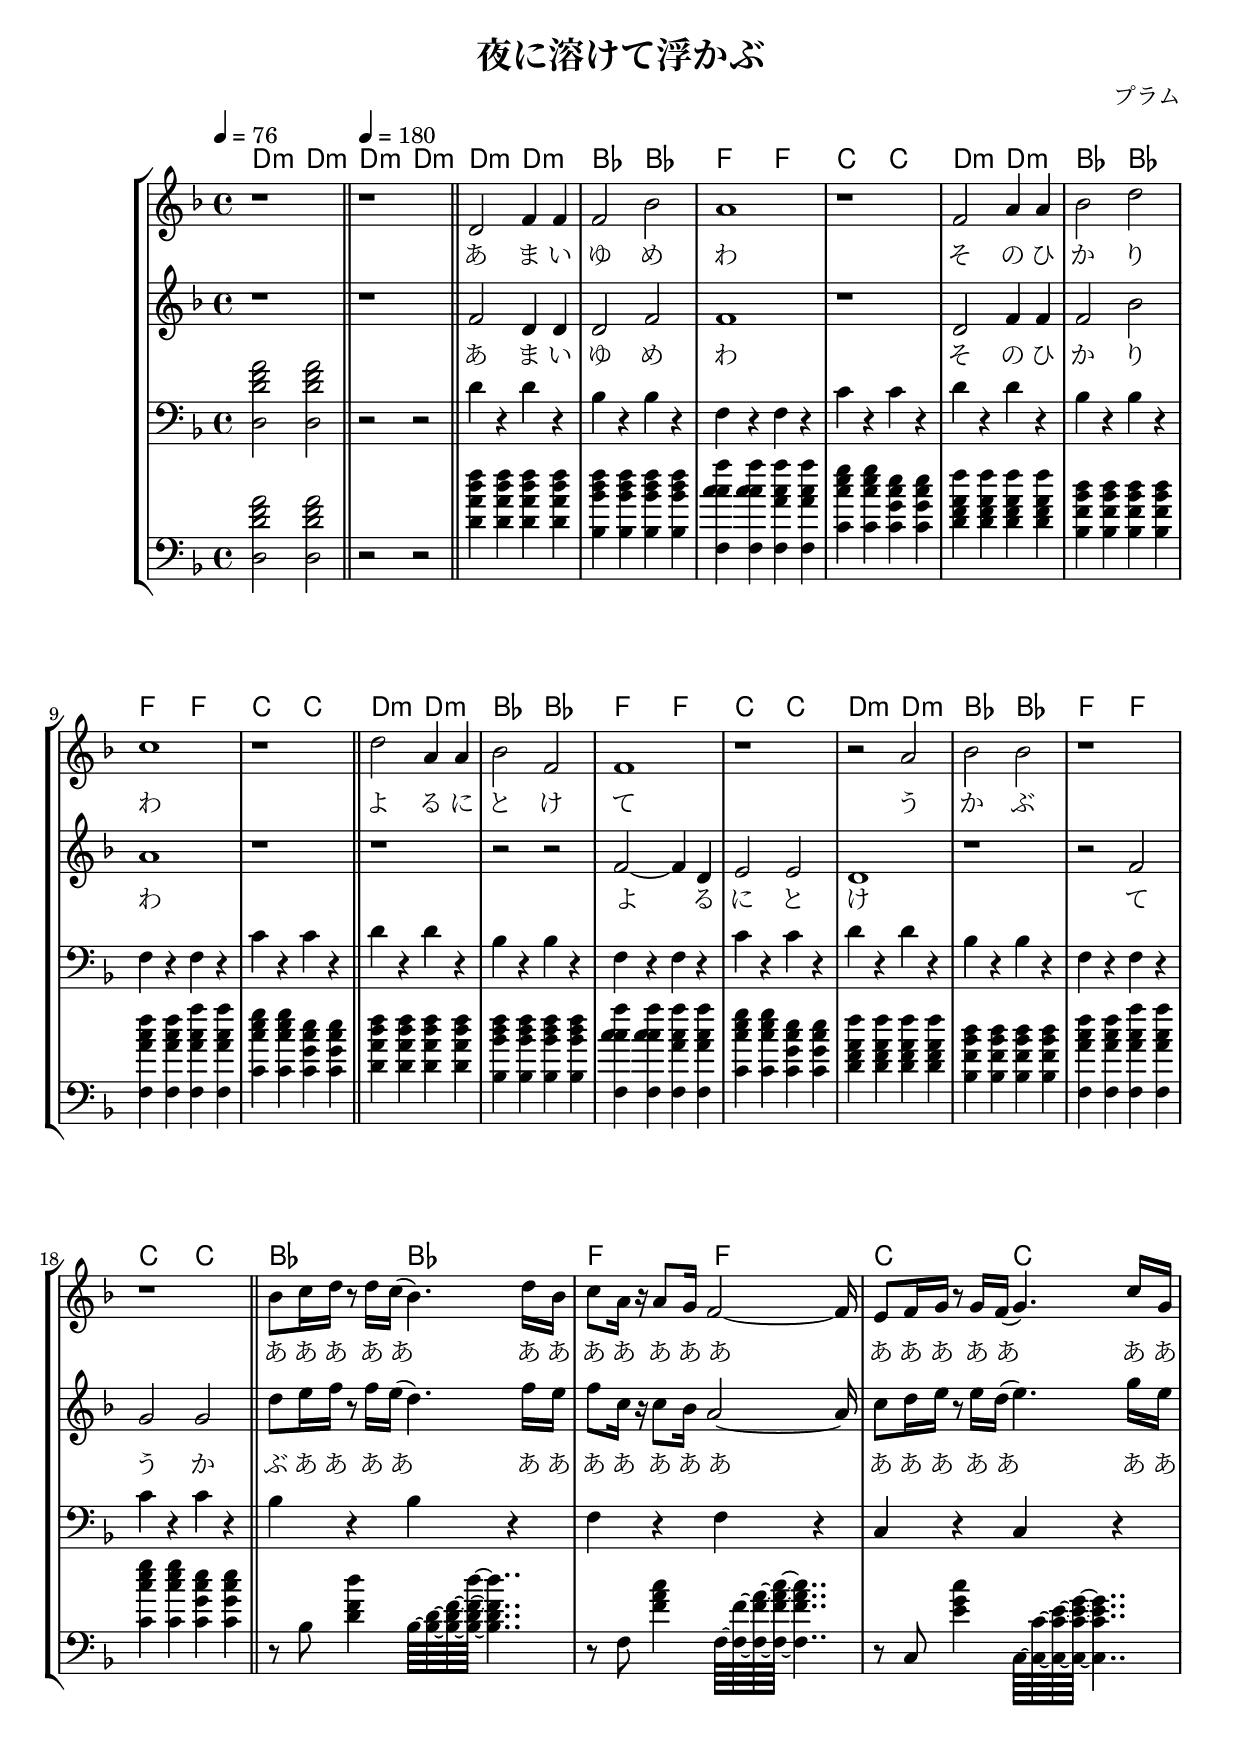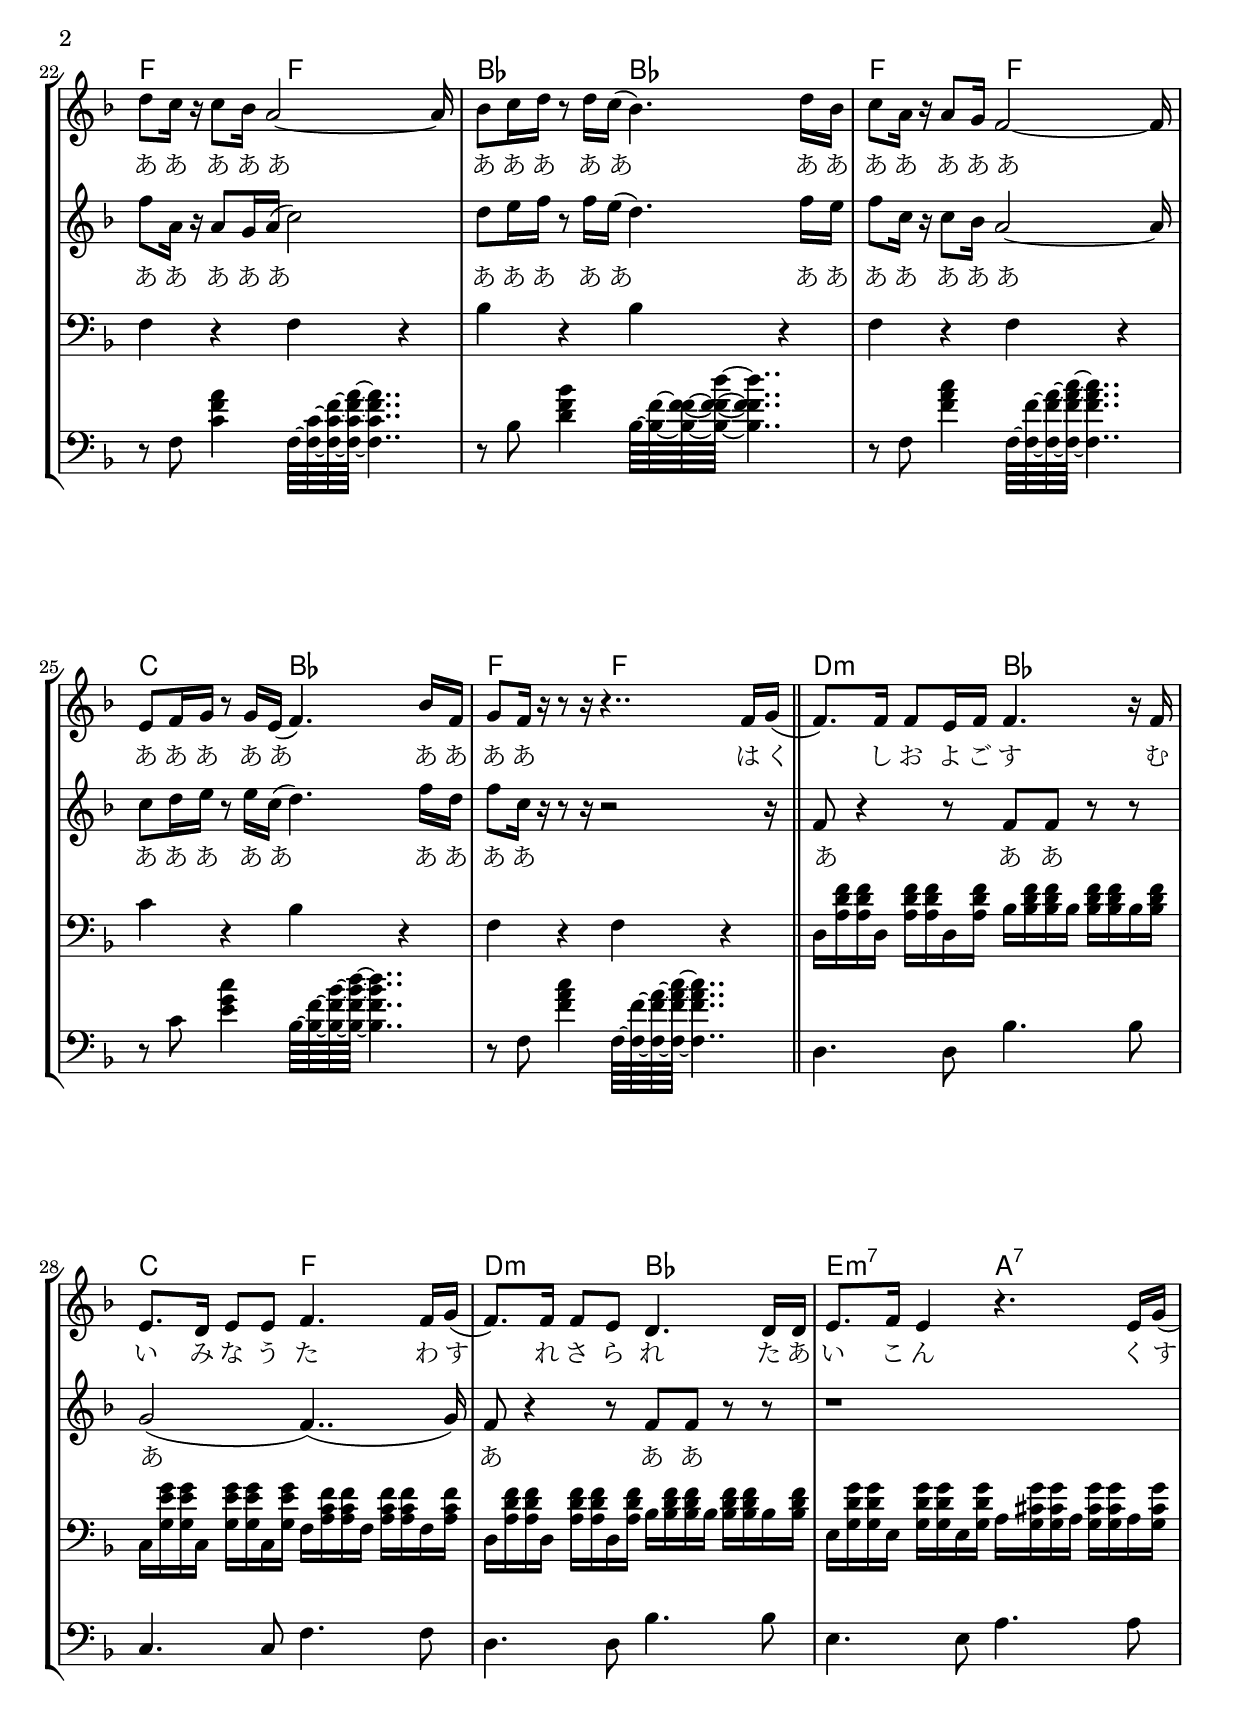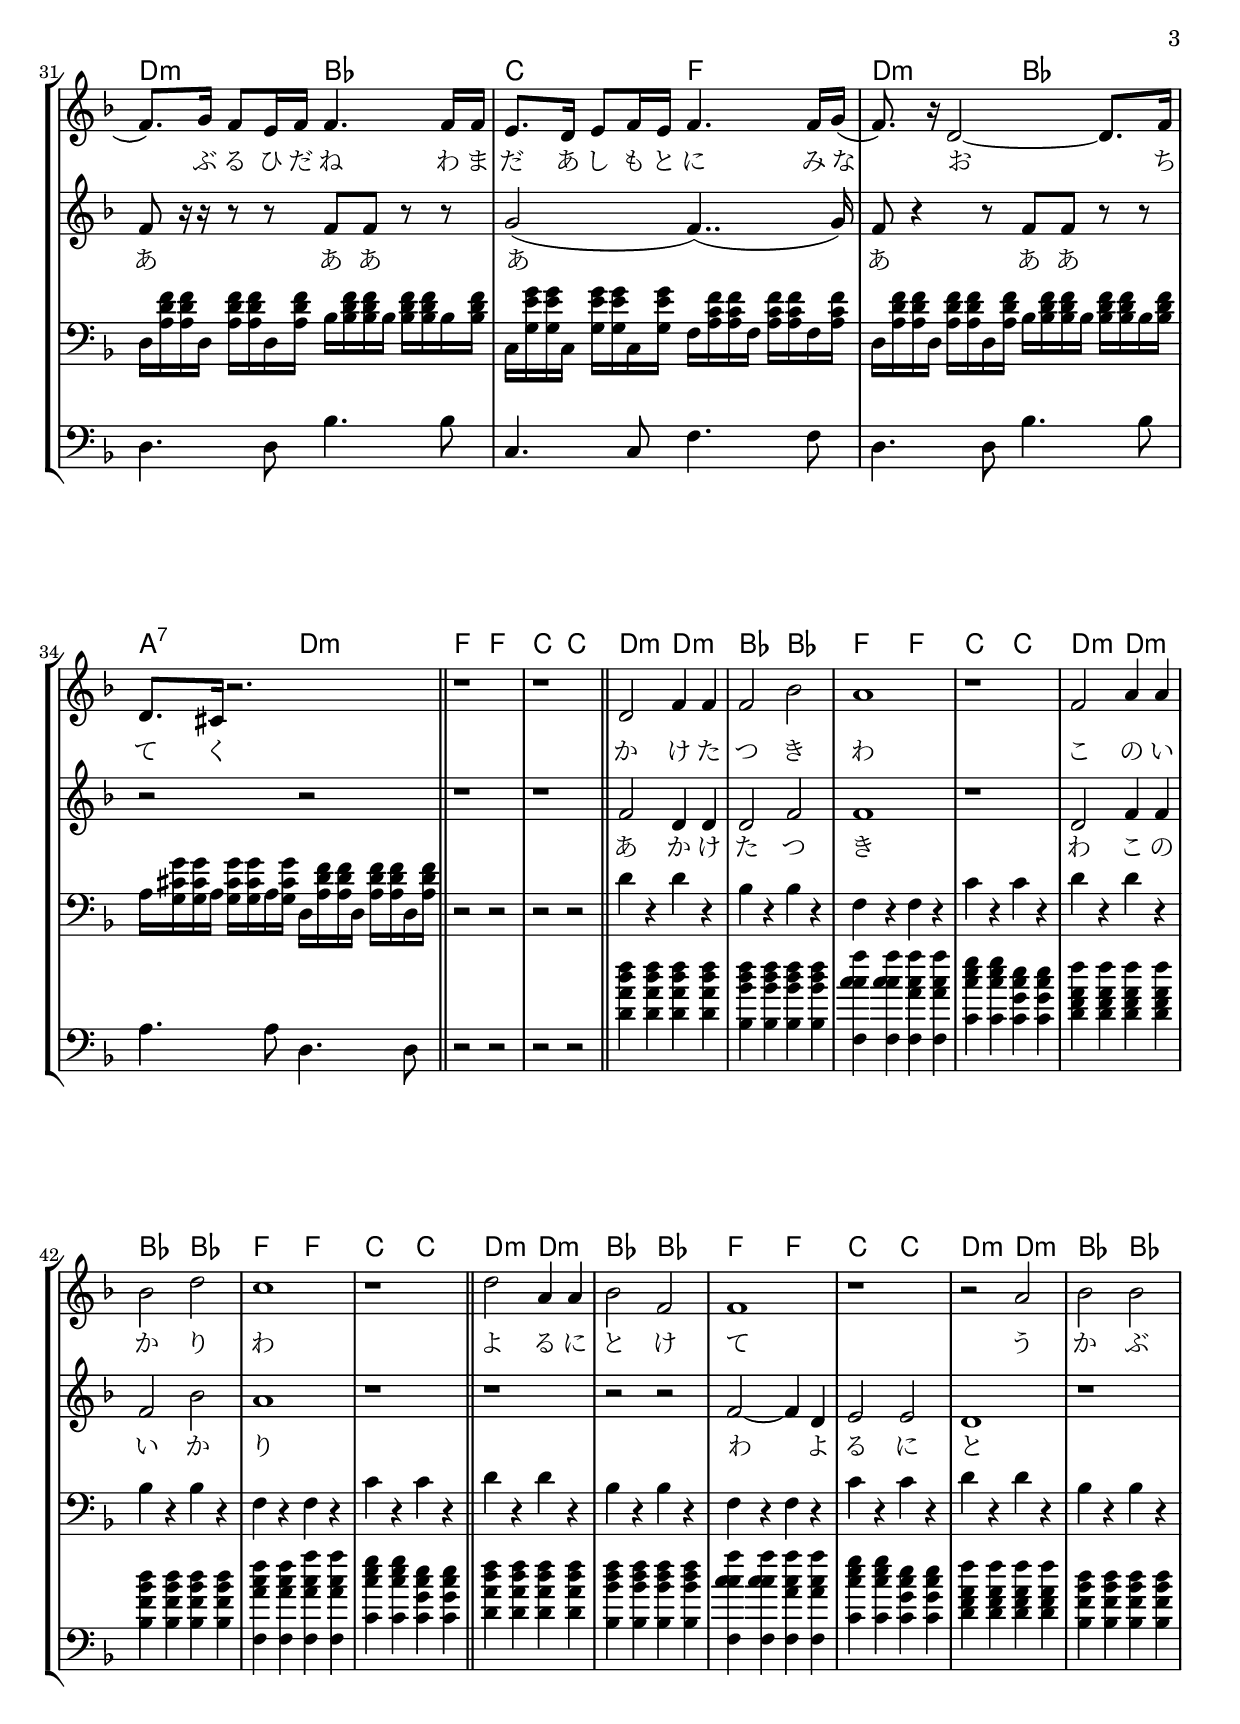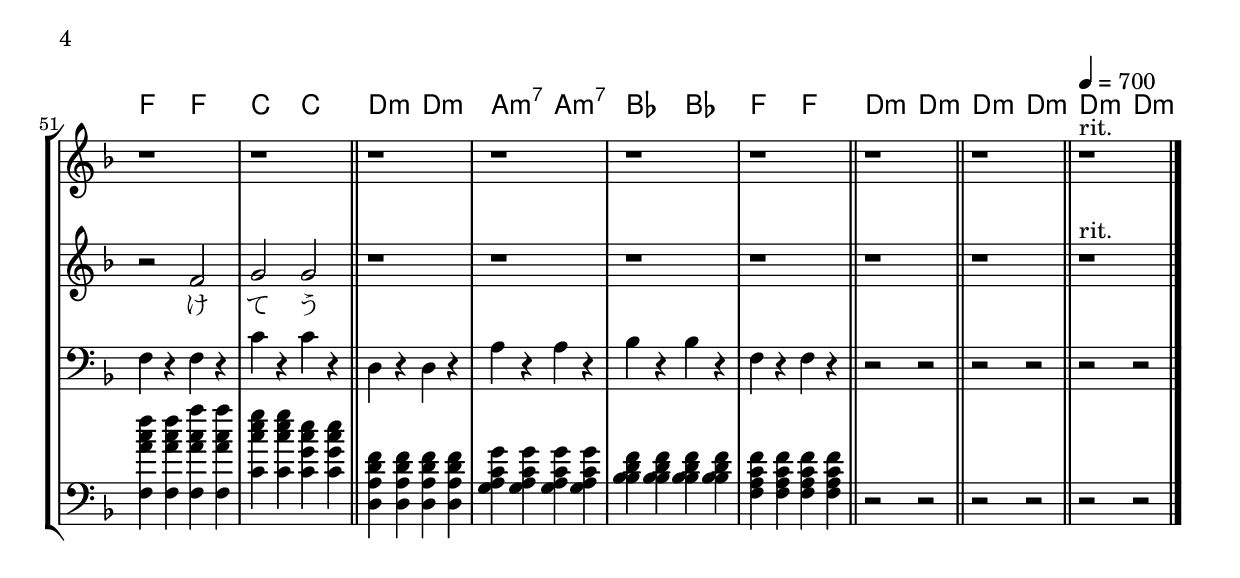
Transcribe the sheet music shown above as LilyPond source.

\version "2.12.1"

\header {
	title = \markup {夜に溶けて浮かぶ}
	composer = \markup \center-column {プラム}
}

harmony = \chordmode {
	d2:m d:m 

	d:m d:m 

	d:m d:m bes bes f f c c d:m d:m bes bes f f c c 

	d:m d:m bes bes f f c c d:m d:m bes bes f f c c 

	bes bes f f c c f f bes bes f f c bes f f 

	d:m bes c f d:m bes e:min7 a:7 d:m bes c f d:m bes a:7 d:m 

	f f c c 

	d:m d:m bes bes f f c c d:m d:m bes bes f f c c 

	d:m d:m bes bes f f c c d:m d:m bes bes f f c c 

	d:m d:m a:min7 a:min7 bes bes f f 

	d:m d:m 

	d:m d:m 

	d:m d:m 
}

melody = {
	\key f \major
	\tempo 4 = 76
	r1   
	\tempo 4 = 180
	r1   
	\set Staff.midiInstrument = #"fss0.34"
	d'2  f'4  f'4 
	f'2  bes'2 
	a'1 
	r1 
	f'2  a'4  a'4 
	bes'2  d''2 
	c''1 
	r1
	\set Staff.midiInstrument = #"fss0.34"
	d''2  a'4  a'4 
	bes'2  f'2 
	f'1 
	r1 
	r2  a'2 
	bes'2  bes'2
	r1 r1 	\set Staff.midiInstrument = #"Soprano Sax"
	bes'8  c''16  d''16  r8  d''16  c''16  (bes'4.)  d''16  bes'16 
	c''8  a'16  r16  a'8  g'16  f'2~f'16 
	e'8  f'16  g'16  r8  g'16  f'16  (g'4.)  c''16  g'16 
	d''8  c''16  r16  c''8  bes'16  a'2~a'16 
	bes'8  c''16  d''16  r8  d''16  c''16  (bes'4.)  d''16  bes'16 
	c''8  a'16  r16  a'8  g'16  f'2~f'16 
	e'8  f'16  g'16  r8  g'16  e'16  (f'4.)  bes'16  f'16 
	g'8  f'16  r16  r8  r16  r4..  	\set Staff.midiInstrument = #"fss0.34"
	f'16  g'16 
	(f'8.)  f'16  f'8  e'16  f'16  f'4.  r16  f'16 
	e'8.  d'16  e'8  e'8  f'4.  f'16  g'16 
	(f'8.)  f'16  f'8  e'8  d'4.  d'16  d'16 
	e'8.  f'16  e'4  r4.  e'16  g'16 
	(f'8.)  g'16  f'8  e'16  f'16  f'4.  f'16  f'16 
	e'8.  d'16  e'8  f'16  e'16  f'4.  f'16  g'16 
	(f'8.)  r16  d'2~d'8.  f'16 
	d'8.  cis'16  	r2. 	r1 | r1   
	\set Staff.midiInstrument = #"fss0.34"
	d'2  f'4  f'4 
	f'2  bes'2 
	a'1 
	r1 
	f'2  a'4  a'4 
	bes'2  d''2 
	c''1 
	r1
	\set Staff.midiInstrument = #"fss0.34"
	d''2  a'4  a'4 
	bes'2  f'2 
	f'1 
	r1 
	r2  a'2 
	bes'2  bes'2
	r1 r1 	r1 | r1 | r1 | r1   
	r1   
	r1   
	\tempo 4 = 700
	r1^"rit." \bar "|."
}

words = \lyricmode {
	
	
	あ  ま  い  ゆ  め  わ  そ  の  ひ  か  り  わ  
	よ  る  に  と  け  て  う  か  ぶ  
	あ  あ  あ  あ  あ  あ  あ  あ  あ  あ  あ  あ  あ  あ  あ  あ  あ  あ  あ  あ  あ  あ  あ  あ  あ  あ  あ  あ  あ  あ  あ  あ  あ  あ  あ  あ  あ  あ  あ  あ  あ  あ  あ  あ  あ  
	は  く  し  お  よ  ご  す  む  い  み  な  う  た  わ  す  れ  さ  ら  れ  た  あ  い  こ  ん  く  す  ぶ  る  ひ  だ  ね  わ  ま  だ  あ  し  も  と  に  み  な  お  ち  て  く  
	
	か  け  た  つ  き  わ  こ  の  い  か  り  わ  
	よ  る  に  と  け  て  う  か  ぶ  
	
	
	
	
}

secondmelody = {
	\key f \major
	\tempo 4 = 76
	r1   
	\tempo 4 = 180
	r1   
	\set Staff.midiInstrument = #"fss0.32"
	f'2  d'4  d'4 
	d'2  f'2 
	f'1 
	r1 
	d'2  f'4  f'4 
	f'2  bes'2 
	a'1 
	r1
	\set Staff.midiInstrument = #"fss0.32"
	r1~ 
	r2  r2 
	f'2  f'4  d'4 
	e'2  e'2 
	d'1 
	r1 
	r2  f'2 
	g'2  g'2
	\set Staff.midiInstrument = #"Trombone"
	d''8  e''16  f''16  r8  f''16  e''16  (d''4.)  f''16  e''16 
	f''8  c''16  r16  c''8  bes'16  a'2~a'16 
	c''8  d''16  e''16  r8  e''16  d''16  (e''4.)  g''16  e''16 
	f''8  a'16  r16  a'8  g'16  a'16  (c''2) 
	d''8  e''16  f''16  r8  f''16  e''16  (d''4.)  f''16  e''16 
	f''8  c''16  r16  c''8  bes'16  a'2~a'16 
	c''8  d''16  e''16  r8  e''16  c''16  (d''4.)  f''16  d''16 
	f''8  c''16  r16  r8  r16  r2~r16
	\set Staff.midiInstrument = #"Synth Drum"
	 f'8  r4  r8  f'8  f'8  r8  r8 
	g'2  (f'4..)  (g'16) 
	f'8  r4  r8  f'8  f'8  r8  r8 
	r1 
	f'8  r16  r16  r8  r8  f'8  f'8  r8  r8 
	g'2  (f'4..)  (g'16) 
	f'8  r4  r8  f'8  f'8  r8  r8 
	r2  r2
	r1 | r1   
	\set Staff.midiInstrument = #"fss0.32"
	f'2  d'4  d'4 
	d'2  f'2 
	f'1 
	r1 
	d'2  f'4  f'4 
	f'2  bes'2 
	a'1 
	r1
	\set Staff.midiInstrument = #"fss0.32"
	r1~ 
	r2  r2 
	f'2  f'4  d'4 
	e'2  e'2 
	d'1 
	r1 
	r2  f'2 
	g'2  g'2
	r1 | r1 | r1 | r1   
	r1   
	r1   
	\tempo 4 = 700
	r1^"rit." \bar "|."
}

secondwords = \lyricmode {
	
	
	あ  ま  い  ゆ  め  わ  そ  の  ひ  か  り  わ  
	よ  る  に  と  け  て  う  か  ぶ  
	あ  あ  あ  あ  あ  あ  あ  あ  あ  あ  あ  あ  あ  あ  あ  あ  あ  あ  あ  あ  あ  あ  あ  あ  あ  あ  あ  あ  あ  あ  あ  あ  あ  あ  あ  あ  あ  あ  あ  あ  あ  あ  あ  あ  あ  
	あ  あ  あ  あ  あ  あ  あ  あ  あ  あ  あ  あ  あ  あ  
	
	か  け  た  つ  き  わ  こ  の  い  か  り  わ  
	よ  る  に  と  け  て  う  か  ぶ  
	
	
	
	
}

tempochange = {
	\tempo 4 = 76
	r1 \bar "||"
	\tempo 4 = 180
	r1 \bar "||"
	\tempo 4 = 180
	r1 | r1 | r1 | r1 | r1 | r1 | r1 | r1 \bar "||"
	\tempo 4 = 180
	r1 | r1 | r1 | r1 | r1 | r1 | r1 | r1 \bar "||"
	\tempo 4 = 180
	r1 | r1 | r1 | r1 | r1 | r1 | r1 | r1 \bar "||"
	\tempo 4 = 180
	r1 | r1 | r1 | r1 | r1 | r1 | r1 | r1 \bar "||"
	\tempo 4 = 180
	r1 | r1 \bar "||"
	\tempo 4 = 180
	r1 | r1 | r1 | r1 | r1 | r1 | r1 | r1 \bar "||"
	\tempo 4 = 180
	r1 | r1 | r1 | r1 | r1 | r1 | r1 | r1 \bar "||"
	\tempo 4 = 180
	r1 | r1 | r1 | r1 \bar "||"
	\tempo 4 = 180
	r1 \bar "||"
	\tempo 4 = 180
	r1 \bar "||"
	\tempo 4 = 700
	\tempo 4 = 525 r2 \tempo 4 = 466 r2 \bar "|."
}

mainacc = {
	\clef bass
	\set Staff.midiInstrument = #"FX 2 (soundtrack)"
	\key f \major
	\tempo 4 = 76
	<d d' f' a'>2
	<d d' f' a'>2
	\bar "||"

	\set Staff.midiInstrument = #"Acoustic grand"
	\tempo 4 = 180
	r2
	r2
	\bar "||"

	\set Staff.midiInstrument = #"Orchestra Hit"
	d'4 r4
	d'4 r4
	bes4 r4
	bes4 r4
	f4 r4
	f4 r4
	c'4 r4
	c'4 r4
	d'4 r4
	d'4 r4
	bes4 r4
	bes4 r4
	f4 r4
	f4 r4
	c'4 r4
	c'4 r4
	\bar "||"

	\set Staff.midiInstrument = #"Orchestra Hit"
	d'4 r4
	d'4 r4
	bes4 r4
	bes4 r4
	f4 r4
	f4 r4
	c'4 r4
	c'4 r4
	d'4 r4
	d'4 r4
	bes4 r4
	bes4 r4
	f4 r4
	f4 r4
	c'4 r4
	c'4 r4
	\bar "||"

	\set Staff.midiInstrument = #"FX 2 (soundtrack)"
	bes4 r4
	bes4 r4
	f4 r4
	f4 r4
	c4 r4
	c4 r4
	f4 r4
	f4 r4
	bes4 r4
	bes4 r4
	f4 r4
	f4 r4
	c'4 r4
	bes4 r4
	f4 r4
	f4 r4
	\bar "||"

	\set Staff.midiInstrument = #"Electric Grand"
	d16 <a d' f'>16 <a d' f'>16 d16   <a d' f'>16 <a d' f'>16 d16 <a d' f'>16
	bes16 <bes d' f'>16 <bes d' f'>16 bes16   <bes d' f'>16 <bes d' f'>16 bes16 <bes d' f'>16
	c16 <g e' g'>16 <g e' g'>16 c16   <g e' g'>16 <g e' g'>16 c16 <g e' g'>16
	f16 <a c' f'>16 <a c' f'>16 f16   <a c' f'>16 <a c' f'>16 f16 <a c' f'>16
	d16 <a d' f'>16 <a d' f'>16 d16   <a d' f'>16 <a d' f'>16 d16 <a d' f'>16
	bes16 <bes d' f'>16 <bes d' f'>16 bes16   <bes d' f'>16 <bes d' f'>16 bes16 <bes d' f'>16
	e16 <g d' g'>16 <g d' g'>16 e16   <g d' g'>16 <g d' g'>16 e16 <g d' g'>16
	a16 <g cis' g'>16 <g cis' g'>16 a16   <g cis' g'>16 <g cis' g'>16 a16 <g cis' g'>16
	d16 <a d' f'>16 <a d' f'>16 d16   <a d' f'>16 <a d' f'>16 d16 <a d' f'>16
	bes16 <bes d' f'>16 <bes d' f'>16 bes16   <bes d' f'>16 <bes d' f'>16 bes16 <bes d' f'>16
	c16 <g e' g'>16 <g e' g'>16 c16   <g e' g'>16 <g e' g'>16 c16 <g e' g'>16
	f16 <a c' f'>16 <a c' f'>16 f16   <a c' f'>16 <a c' f'>16 f16 <a c' f'>16
	d16 <a d' f'>16 <a d' f'>16 d16   <a d' f'>16 <a d' f'>16 d16 <a d' f'>16
	bes16 <bes d' f'>16 <bes d' f'>16 bes16   <bes d' f'>16 <bes d' f'>16 bes16 <bes d' f'>16
	a16 <g cis' g'>16 <g cis' g'>16 a16   <g cis' g'>16 <g cis' g'>16 a16 <g cis' g'>16
	d16 <a d' f'>16 <a d' f'>16 d16   <a d' f'>16 <a d' f'>16 d16 <a d' f'>16
	\bar "||"

	\set Staff.midiInstrument = #"Acoustic grand"
	r2
	r2
	r2
	r2
	\bar "||"

	\set Staff.midiInstrument = #"Orchestra Hit"
	d'4 r4
	d'4 r4
	bes4 r4
	bes4 r4
	f4 r4
	f4 r4
	c'4 r4
	c'4 r4
	d'4 r4
	d'4 r4
	bes4 r4
	bes4 r4
	f4 r4
	f4 r4
	c'4 r4
	c'4 r4
	\bar "||"

	\set Staff.midiInstrument = #"Orchestra Hit"
	d'4 r4
	d'4 r4
	bes4 r4
	bes4 r4
	f4 r4
	f4 r4
	c'4 r4
	c'4 r4
	d'4 r4
	d'4 r4
	bes4 r4
	bes4 r4
	f4 r4
	f4 r4
	c'4 r4
	c'4 r4
	\bar "||"

	\set Staff.midiInstrument = #"Orchestra Hit"
	d4 r4
	d4 r4
	a4 r4
	a4 r4
	bes4 r4
	bes4 r4
	f4 r4
	f4 r4
	\bar "||"

	\set Staff.midiInstrument = #"Acoustic grand"
	r2
	r2
	\bar "||"

	\set Staff.midiInstrument = #"Acoustic grand"
	r2
	r2
	\bar "||"

	\set Staff.midiInstrument = #"Acoustic grand"
	\tempo 4 = 700
	r2
	r2
	\bar "|."
}

subacc = {
	\clef bass
	\set Staff.midiInstrument = #"FX 7 (echoes)"
	\key f \major
	\tempo 4 = 76
	<d d' f' a'>2
	<d d' f' a'>2
	\bar "||"

	\set Staff.midiInstrument = #"Acoustic grand"
	\tempo 4 = 180
	r2
	r2
	\bar "||"

	\set Staff.midiInstrument = #"Electric Grand"
	<d' a' d'' f''>4 <d' a' d'' f''>4
	<d' a' d'' f''>4 <d' a' d'' f''>4
	<bes bes' d'' f''>4 <bes bes' d'' f''>4
	<bes bes' d'' f''>4 <bes bes' d'' f''>4
	<f c'' c'' a''>4 <f c'' c'' a''>4
	<f a' c'' a''>4 <f a' c'' a''>4
	<c' c'' e'' g''>4 <c' c'' e'' g''>4
	<c' g' c'' e''>4 <c' g' c'' e''>4
	<d' f' a' f''>4 <d' f' a' f''>4
	<d' f' a' f''>4 <d' f' a' f''>4
	<bes f' bes' d''>4 <bes f' bes' d''>4
	<bes f' bes' d''>4 <bes f' bes' d''>4
	<f a' c'' f''>4 <f a' c'' f''>4
	<f a' c'' a''>4 <f a' c'' a''>4
	<c' c'' e'' g''>4 <c' c'' e'' g''>4
	<c' g' c'' e''>4 <c' g' c'' e''>4
	\bar "||"

	\set Staff.midiInstrument = #"Electric Grand"
	<d' a' d'' f''>4 <d' a' d'' f''>4
	<d' a' d'' f''>4 <d' a' d'' f''>4
	<bes bes' d'' f''>4 <bes bes' d'' f''>4
	<bes bes' d'' f''>4 <bes bes' d'' f''>4
	<f c'' c'' a''>4 <f c'' c'' a''>4
	<f a' c'' a''>4 <f a' c'' a''>4
	<c' c'' e'' g''>4 <c' c'' e'' g''>4
	<c' g' c'' e''>4 <c' g' c'' e''>4
	<d' f' a' f''>4 <d' f' a' f''>4
	<d' f' a' f''>4 <d' f' a' f''>4
	<bes f' bes' d''>4 <bes f' bes' d''>4
	<bes f' bes' d''>4 <bes f' bes' d''>4
	<f a' c'' f''>4 <f a' c'' f''>4
	<f a' c'' a''>4 <f a' c'' a''>4
	<c' c'' e'' g''>4 <c' c'' e'' g''>4
	<c' g' c'' e''>4 <c' g' c'' e''>4
	\bar "||"

	\set Staff.midiInstrument = #"Electric Grand"
	r8 bes8 <d' f' d''>4
	bes64~ <bes~ d'~> <bes~ d'~ f'~> <bes d' f' d''>~ <bes d' f' d''>4..
	r8 f8 <f' a' c''>4
	f64~ <f~ f'~> <f~ f'~ a'~> <f f' a' c''>~ <f f' a' c''>4..
	r8 c8 <e' g' c''>4
	c64~ <c~ c'~> <c~ c'~ e'~> <c c' e' g'>~ <c c' e' g'>4..
	r8 f8 <c' f' a'>4
	f64~ <f~ c'~> <f~ c'~ f'~> <f c' f' a'>~ <f c' f' a'>4..
	r8 bes8 <d' f' bes'>4
	bes64~ <bes~ f'~> <bes~ f'~ f'~> <bes f' f' d''>~ <bes f' f' d''>4..
	r8 f8 <f' a' c''>4
	f64~ <f~ f'~> <f~ f'~ a'~> <f f' a' c''>~ <f f' a' c''>4..
	r8 c'8 <e' g' c''>4
	bes64~ <bes~ f'~> <bes~ f'~ bes'~> <bes f' bes' d''>~ <bes f' bes' d''>4..
	r8 f8 <f' a' c''>4
	f64~ <f~ f'~> <f~ f'~ a'~> <f f' a' c''>~ <f f' a' c''>4..
	\bar "||"

	\set Staff.midiInstrument = #"Synth Bass 1"
	d4.d8
	bes4.bes8
	c4.c8
	f4.f8
	d4.d8
	bes4.bes8
	e4.e8
	a4.a8
	d4.d8
	bes4.bes8
	c4.c8
	f4.f8
	d4.d8
	bes4.bes8
	a4.a8
	d4.d8
	\bar "||"

	\set Staff.midiInstrument = #"Acoustic grand"
	r2
	r2
	r2
	r2
	\bar "||"

	\set Staff.midiInstrument = #"Electric Grand"
	<d' a' d'' f''>4 <d' a' d'' f''>4
	<d' a' d'' f''>4 <d' a' d'' f''>4
	<bes bes' d'' f''>4 <bes bes' d'' f''>4
	<bes bes' d'' f''>4 <bes bes' d'' f''>4
	<f c'' c'' a''>4 <f c'' c'' a''>4
	<f a' c'' a''>4 <f a' c'' a''>4
	<c' c'' e'' g''>4 <c' c'' e'' g''>4
	<c' g' c'' e''>4 <c' g' c'' e''>4
	<d' f' a' f''>4 <d' f' a' f''>4
	<d' f' a' f''>4 <d' f' a' f''>4
	<bes f' bes' d''>4 <bes f' bes' d''>4
	<bes f' bes' d''>4 <bes f' bes' d''>4
	<f a' c'' f''>4 <f a' c'' f''>4
	<f a' c'' a''>4 <f a' c'' a''>4
	<c' c'' e'' g''>4 <c' c'' e'' g''>4
	<c' g' c'' e''>4 <c' g' c'' e''>4
	\bar "||"

	\set Staff.midiInstrument = #"Electric Grand"
	<d' a' d'' f''>4 <d' a' d'' f''>4
	<d' a' d'' f''>4 <d' a' d'' f''>4
	<bes bes' d'' f''>4 <bes bes' d'' f''>4
	<bes bes' d'' f''>4 <bes bes' d'' f''>4
	<f c'' c'' a''>4 <f c'' c'' a''>4
	<f a' c'' a''>4 <f a' c'' a''>4
	<c' c'' e'' g''>4 <c' c'' e'' g''>4
	<c' g' c'' e''>4 <c' g' c'' e''>4
	<d' f' a' f''>4 <d' f' a' f''>4
	<d' f' a' f''>4 <d' f' a' f''>4
	<bes f' bes' d''>4 <bes f' bes' d''>4
	<bes f' bes' d''>4 <bes f' bes' d''>4
	<f a' c'' f''>4 <f a' c'' f''>4
	<f a' c'' a''>4 <f a' c'' a''>4
	<c' c'' e'' g''>4 <c' c'' e'' g''>4
	<c' g' c'' e''>4 <c' g' c'' e''>4
	\bar "||"

	\set Staff.midiInstrument = #"Electric Grand"
	<d a d' f'>4 <d a d' f'>4
	<d a d' f'>4 <d a d' f'>4
	<a g c' g'>4 <a g c' g'>4
	<a g c' g'>4 <a g c' g'>4
	<bes bes d' f'>4 <bes bes d' f'>4
	<bes bes d' f'>4 <bes bes d' f'>4
	<f a c' f'>4 <f a c' f'>4
	<f a c' f'>4 <f a c' f'>4
	\bar "||"

	\set Staff.midiInstrument = #"Acoustic grand"
	r2
	r2
	\bar "||"

	\set Staff.midiInstrument = #"Acoustic grand"
	r2
	r2
	\bar "||"

	\set Staff.midiInstrument = #"Acoustic grand"
	\tempo 4 = 700
	r2
	r2
	\bar "|."
}

percA = {
	\drummode {
	r1 \bar "||"
	hh4 hh4 hh4 hh4  \bar "||"
	r4 hh4 hh4 hh4  |hh4 hh4 hh4 hh4  |hh4 hh4 hh4 hh4  |hh4 hh4 hh4 hh4  |r4 hh4 hh4 hh4  |hh4 hh4 hh4 hh4  |hh4 hh4 hh4 hh4  |hh4 hh4 hh4 hh4  \bar "||"
	r4 hh4 hh4 hh4  |hh4 hh4 hh4 hh4  |hh4 hh4 hh4 hh4  |hh4 hh4 hh4 hh4  |r4 hh4 hh4 hh4  |hh4 hh4 hh4 hh4  |hh4 hh4 hh4 hh4  |hh4 hh4 hh4 hh4  \bar "||"
	r4 hh4 hh4 hh4  |hh4 hh4 hh4 hh4  |hh4 hh4 hh4 hh4  |hh4 hh4 hh4 hh4  |r4 hh4 hh4 hh4  |hh4 hh4 hh4 hh4  |hh4 hh4 hh4 hh4  |r1  \bar "||"
	hh8 hh8 hh8 hh8 hh8 hh8 hh8 hh8  |hh8 hh8 hh8 hh8 hh4 hh8 hh8  |hh8 hh8 hh8 hh8 hh8 hh8 hh8 hh8  |hh8 hh8 hh8 hh2 r8  |hh8 hh8 hh8 hh8 hh8 hh8 hh8 hh8  |hh8 hh8 hh8 hh8 hh4 hh8 hh8  |hh8 hh8 hh8 hh8 hh8 hh8 hh8 hh8  |r8 hh2. r8  \bar "||"
	r4 hh4 hh4 hh4  |hh4 hh4 hh4 hh4  \bar "||"
	r4 hh4 hh4 hh4  |hh4 hh4 hh4 hh4  |hh4 hh4 hh4 hh4  |hh4 hh4 hh4 hh4  |r4 hh4 hh4 hh4  |hh4 hh4 hh4 hh4  |hh4 hh4 hh4 hh4  |hh4 hh4 hh4 hh4  \bar "||"
	r4 hh4 hh4 hh4  |hh4 hh4 hh4 hh4  |hh4 hh4 hh4 hh4  |hh4 hh4 hh4 hh4  |r4 hh4 hh4 hh4  |hh4 hh4 hh4 hh4  |hh4 hh4 hh4 hh4  |hh4 hh4 hh4 hh4  \bar "||"
	r4 hh4 hh4 hh4  |hh4 hh4 hh4 hh4  |hh4 hh4 hh4 hh4  |hh4 hh4 hh4 hh4  \bar "||"
	hh4 hh4 hh4 hh4  \bar "||"
	hh4 hh4 hh4 hh4  \bar "||"
	r1 \bar "|."
	}
}

percB = {
	\drummode {
	r1 \bar "||"
	r8 hhp4 hhp2 r8  \bar "||"
	r8 hhp4 hhp4 hhp4 hhp8  |r8 hhp4 hhp4 hhp4 hhp8  |r8 hhp4 hhp4 hhp4 hhp8  |r8 hhp4 hhp4 hhp4 hhp8  |r8 hhp4 hhp4 hhp4 hhp8  |r8 hhp4 hhp4 hhp4 hhp8  |r8 hhp4 hhp4 hhp4 hhp8  |r8 hhp4 hhp2 r8  \bar "||"
	r8 hhp4 hhp4 hhp4 hhp8  |r8 hhp4 hhp4 hhp4 hhp8  |r8 hhp4 hhp4 hhp4 hhp8  |r8 hhp4 hhp4 hhp4 hhp8  |r8 hhp4 hhp4 hhp4 hhp8  |r8 hhp4 hhp4 hhp4 hhp8  |r8 hhp4 hhp4 hhp4 hhp8  |r8 hhp4 hhp2 r8  \bar "||"
	r4 sn8 sn4. sn4  |r4 sn8 sn4. sn4  |r4 sn8 sn4. sn4  |r4 sn8 sn4. sn4  |r4 sn8 sn4. sn4  |r4 sn8 sn4. sn4  |r4 sn8 sn4. sn4  |sn16 sn16 sn16 sn16 sn16 sn16 sn16 sn16 sn16 sn16 sn16 sn16 sn16 sn16 sn16 sn16  \bar "||"
	r4 sn8. sn8 sn8. sn8. sn16  |r4 sn8. sn8 sn8. sn4  |r4 sn8. sn8 sn8. sn8. sn16  |r8 sn8 sn4 sn8 sn16 sn8 sn8 sn16  |r4 sn8. sn8 sn8. sn8. sn16  |r4 sn8. sn8 sn8. sn4  |r4 sn8. sn8 sn8. sn8. sn16  |r4 sn2 sn4  \bar "||"
	r8 hhp4 hhp4 hhp4 hhp8  |r8 hhp4 hhp2 r8  \bar "||"
	r8 hhp4 hhp4 hhp4 hhp8  |r8 hhp4 hhp4 hhp4 hhp8  |r8 hhp4 hhp4 hhp4 hhp8  |r8 hhp4 hhp4 hhp4 hhp8  |r8 hhp4 hhp4 hhp4 hhp8  |r8 hhp4 hhp4 hhp4 hhp8  |r8 hhp4 hhp4 hhp4 hhp8  |r8 hhp4 hhp2 r8  \bar "||"
	r8 hhp4 hhp4 hhp4 hhp8  |r8 hhp4 hhp4 hhp4 hhp8  |r8 hhp4 hhp4 hhp4 hhp8  |r8 hhp4 hhp4 hhp4 hhp8  |r8 hhp4 hhp4 hhp4 hhp8  |r8 hhp4 hhp4 hhp4 hhp8  |r8 hhp4 hhp4 hhp4 hhp8  |r8 hhp4 hhp2 r8  \bar "||"
	r8 hhp4 hhp4 hhp4 hhp8  |r8 hhp4 hhp4 hhp4 hhp8  |r8 hhp4 hhp4 hhp4 hhp8  |r8 hhp4 hhp2 r8  \bar "||"
	r8 hhp4 hhp2 r8  \bar "||"
	r8 hhp4 hhp2 r8  \bar "||"
	r1 \bar "|."
	}
}

percC = {
	\drummode {
	r1 \bar "||"
	r4 sn4 r16 sn16 sn8. sn16 sn16 sn16  \bar "||"
	r4 sn2 sn4  |r4 sn2 sn8. sn16  |r4 sn2 sn4  |r4 sn2 sn8. sn16  |r4 sn2 sn4  |r4 sn2 sn8. sn16  |r4 sn2 sn4  |r4 sn4 r16 sn16 sn8. sn16 sn16 sn16  \bar "||"
	r4 sn2 sn4  |r4 sn2 sn8. sn16  |r4 sn2 sn4  |r4 sn2 sn8. sn16  |r4 sn2 sn4  |r4 sn2 sn8. sn16  |r4 sn2 sn4  |r4 sn4 r16 sn16 sn8. sn16 sn16 sn16  \bar "||"
	bd4 bd4 bd4 bd4  |bd4 bd4 bd4 bd8 bd8  |bd4 bd4 bd4 bd4  |bd4 bd4 bd4 bd8 bd8  |bd4 bd4 bd4 bd4  |bd4 bd4 bd4 bd8 bd8  |bd4 bd4 bd4 bd4  |bd4 bd4 bd8 bd8 bd8 bd8  \bar "||"
	bd8 bd4 bd2 bd8  |bd8 bd2 bd4.  |bd8 bd4 bd2 bd8  |bd4 r16 bd8. bd2  |bd8 bd4 bd2 bd8  |bd8 bd2 bd4.  |bd8 bd4 bd2 bd8  |bd8 bd4. bd4. bd8  \bar "||"
	r4 sn2 sn4  |r4 sn4 r16 sn16 sn8. sn16 sn16 sn16  \bar "||"
	r4 sn2 sn4  |r4 sn2 sn8. sn16  |r4 sn2 sn4  |r4 sn2 sn8. sn16  |r4 sn2 sn4  |r4 sn2 sn8. sn16  |r4 sn2 sn4  |r4 sn4 r16 sn16 sn8. sn16 sn16 sn16  \bar "||"
	r4 sn2 sn4  |r4 sn2 sn8. sn16  |r4 sn2 sn4  |r4 sn2 sn8. sn16  |r4 sn2 sn4  |r4 sn2 sn8. sn16  |r4 sn2 sn4  |r4 sn4 r16 sn16 sn8. sn16 sn16 sn16  \bar "||"
	r4 sn2 sn4  |r4 sn2 sn8. sn16  |r4 sn2 sn4  |r4 sn4 r16 sn16 sn8. sn16 sn16 sn16  \bar "||"
	r4 sn4 r16 sn16 sn8. sn16 sn16 sn16  \bar "||"
	r4 sn4 r16 sn16 sn8. sn16 sn16 sn16  \bar "||"
	r1 \bar "|."
	}
}

percD = {
	\drummode {
	r1 \bar "||"
	bd4. bd8 bd4 bd4  \bar "||"
	bd2 bd8 bd16 bd4 r16  |bd2 bd8 bd16 bd4 r16  |bd2 bd8 bd16 bd4 r16  |bd2 bd8 bd16 bd4 r16  |bd2 bd8 bd16 bd4 r16  |bd2 bd8 bd16 bd4 r16  |bd2 bd8 bd16 bd4 r16  |bd4. bd8 bd4 bd4  \bar "||"
	bd2 bd8 bd16 bd4 r16  |bd2 bd8 bd16 bd4 r16  |bd2 bd8 bd16 bd4 r16  |bd2 bd8 bd16 bd4 r16  |bd2 bd8 bd16 bd4 r16  |bd2 bd8 bd16 bd4 r16  |bd2 bd8 bd16 bd4 r16  |bd4. bd8 bd4 bd4  \bar "||"
	r8 hhp4 hhp4 hhp4 hhp8  |r8 hhp4 hhp4 hhp4 hhp8  |r8 hhp4 hhp4 hhp4 hhp8  |r8 hhp4 hhp4 hhp4 hhp8  |r8 hhp4 hhp4 hhp4 hhp8  |r8 hhp4 hhp4 hhp4 hhp8  |r8 hhp4 hhp4 hhp4 hhp8  |r8 hhp4 hhp4 hhp4 hhp8  \bar "||"
	r1  |r2 r8 hho4.  |r1  |r4. r16 hho2 r16  |r1  |r2 r8 hho4.  |r1  |r4. r16 hho2 r16  \bar "||"
	bd2 bd8 bd16 bd4 r16  |bd4. bd8 bd4 bd4  \bar "||"
	bd2 bd8 bd16 bd4 r16  |bd2 bd8 bd16 bd4 r16  |bd2 bd8 bd16 bd4 r16  |bd2 bd8 bd16 bd4 r16  |bd2 bd8 bd16 bd4 r16  |bd2 bd8 bd16 bd4 r16  |bd2 bd8 bd16 bd4 r16  |bd4. bd8 bd4 bd4  \bar "||"
	bd2 bd8 bd16 bd4 r16  |bd2 bd8 bd16 bd4 r16  |bd2 bd8 bd16 bd4 r16  |bd2 bd8 bd16 bd4 r16  |bd2 bd8 bd16 bd4 r16  |bd2 bd8 bd16 bd4 r16  |bd2 bd8 bd16 bd4 r16  |bd4. bd8 bd4 bd4  \bar "||"
	bd2 bd8 bd16 bd4 r16  |bd2 bd8 bd16 bd4 r16  |bd2 bd8 bd16 bd4 r16  |bd4. bd8 bd4 bd4  \bar "||"
	bd4. bd8 bd4 bd4  \bar "||"
	bd4. bd8 bd4 bd4  \bar "||"
	r1 \bar "|."
	}
}

percE = {
	\drummode {
	r1 \bar "||"
	cymc1  \bar "||"
	cymc1  |r1 |r1 |r1 |cymc1  |r1 |r1 |r1 \bar "||"
	cymc1  |r1 |r1 |r1 |cymc1  |r1 |r1 |r1 \bar "||"
	cymc1  |r1 |r1 |r1 |cymc1  |r1 |r1 |r1 \bar "||"
	r1 |r1 |r1 |r1 |r1 |r1 |r1 |cymc1  \bar "||"
	cymc1  |r1 \bar "||"
	cymc1  |r1 |r1 |r1 |cymc1  |r1 |r1 |r1 \bar "||"
	cymc1  |r1 |r1 |r1 |cymc1  |r1 |r1 |r1 \bar "||"
	cymc1  |r1 |r1 |r1 \bar "||"
	cymc1  \bar "||"
	cymc1  \bar "||"
	r1 \bar "|."
	}
}

percF = {
	\drummode {
	r1 \bar "||"
	r1 \bar "||"
	r1 | r1 | r1 | r1 | r1 | r1 | r1 | r1 \bar "||"
	r1 | r1 | r1 | r1 | r1 | r1 | r1 | r1 \bar "||"
	r1 | r1 | r1 | r1 | r1 | r1 | r1 | r1 \bar "||"
	r1 |r1 |r1 |r1 |r1 |r1 |r1 |r4 r16 tommh16 tommh4. tommh4  \bar "||"
	r1 | r1 \bar "||"
	r1 | r1 | r1 | r1 | r1 | r1 | r1 | r1 \bar "||"
	r1 | r1 | r1 | r1 | r1 | r1 | r1 | r1 \bar "||"
	r1 | r1 | r1 | r1 \bar "||"
	r1 \bar "||"
	r1 \bar "||"
	r1 \bar "|."
	}
}

percG = {
	\drummode {
	r1 \bar "||"
	r1 \bar "||"
	r1 | r1 | r1 | r1 | r1 | r1 | r1 | r1 \bar "||"
	r1 | r1 | r1 | r1 | r1 | r1 | r1 | r1 \bar "||"
	r1 | r1 | r1 | r1 | r1 | r1 | r1 | r1 \bar "||"
	r1 |r1 |r1 |r1 |r1 |r1 |r1 |r4. r16 tomml4. tomml8.  \bar "||"
	r1 | r1 \bar "||"
	r1 | r1 | r1 | r1 | r1 | r1 | r1 | r1 \bar "||"
	r1 | r1 | r1 | r1 | r1 | r1 | r1 | r1 \bar "||"
	r1 | r1 | r1 | r1 \bar "||"
	r1 \bar "||"
	r1 \bar "||"
	r1 \bar "|."
	}
}

percH = {
	\drummode {
	r1 \bar "||"
	r1 \bar "||"
	r1 | r1 | r1 | r1 | r1 | r1 | r1 | r1 \bar "||"
	r1 | r1 | r1 | r1 | r1 | r1 | r1 | r1 \bar "||"
	r1 | r1 | r1 | r1 | r1 | r1 | r1 | r1 \bar "||"
	r1 |r1 |r1 |r1 |r1 |r1 |r1 |r2 r16 toml8 toml4 r16  \bar "||"
	r1 | r1 \bar "||"
	r1 | r1 | r1 | r1 | r1 | r1 | r1 | r1 \bar "||"
	r1 | r1 | r1 | r1 | r1 | r1 | r1 | r1 \bar "||"
	r1 | r1 | r1 | r1 \bar "||"
	r1 \bar "||"
	r1 \bar "||"
	r1 \bar "|."
	}
}

percI = {
	\drummode {
	r1 \bar "||"
	r1 \bar "||"
	r1 | r1 | r1 | r1 | r1 | r1 | r1 | r1 \bar "||"
	r1 | r1 | r1 | r1 | r1 | r1 | r1 | r1 \bar "||"
	r1 | r1 | r1 | r1 | r1 | r1 | r1 | r1 \bar "||"
	r1 |r1 |r1 |r1 |r1 |r1 |r1 |r2 r8 tomfh4 tomfh8  \bar "||"
	r1 | r1 \bar "||"
	r1 | r1 | r1 | r1 | r1 | r1 | r1 | r1 \bar "||"
	r1 | r1 | r1 | r1 | r1 | r1 | r1 | r1 \bar "||"
	r1 | r1 | r1 | r1 \bar "||"
	r1 \bar "||"
	r1 \bar "||"
	r1 \bar "|."
	}
}

\score {
	<<
		\new StaffGroup <<
			\new ChordNames {\harmony}
			\new Voice = "melody" {\melody}
			\new Lyrics \lyricsto "melody" \words
			\new Voice = "secondmelody" {\secondmelody}
			\new Lyrics \lyricsto "secondmelody" \secondwords
			\new Staff = "mainacc" {\mainacc}
			\new Staff = "subacc" {\subacc}
		>>
	>>
	\layout { }
}
